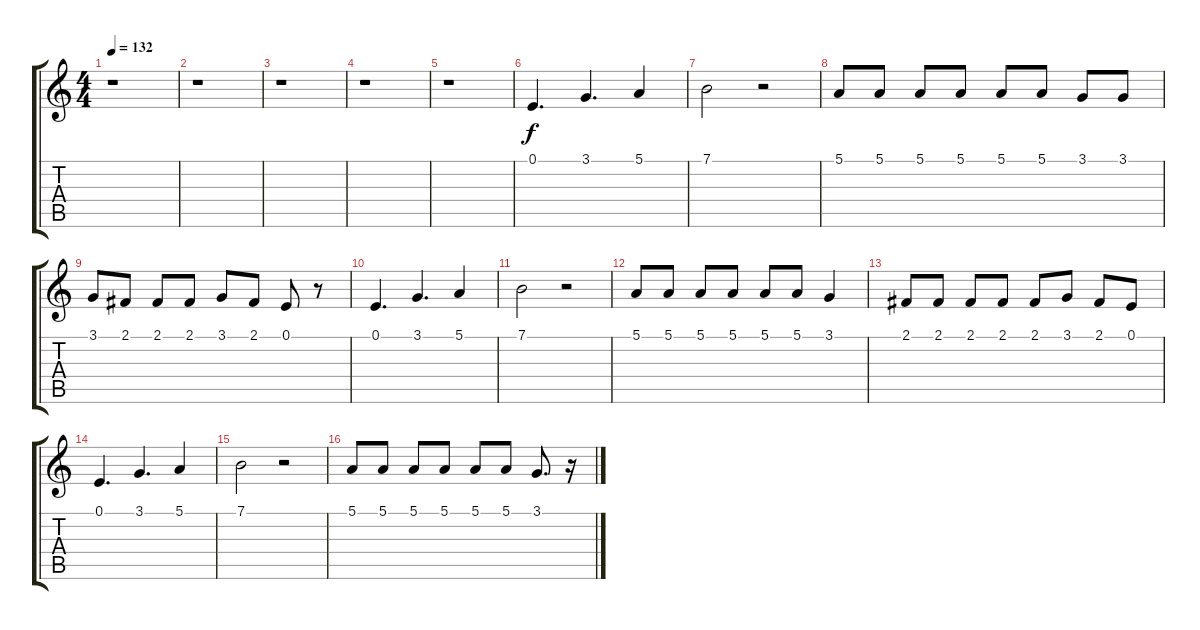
\track "" {instrument clarinet}
\staff {score tabs}
\tuning (E4 B3 G3 D3 A2 E2) {hide}
\ts (4 4)
\tempo 132
\clef g2
\ks c
r.1{dy f} |
r.1 |
r.1 |
r.1 |
r.1 |
0.1.4{d} 3.1.4{d} 5.1.4 |
7.1.2 r.2 |
5.1.8 5.1.8 5.1.8 5.1.8 5.1.8 5.1.8 3.1.8 3.1.8 |
3.1.8 2.1.8 2.1.8 2.1.8 3.1.8 2.1.8 0.1.8 r.8 |
0.1.4{d} 3.1.4{d} 5.1.4 |
7.1.2 r.2 |
5.1.8 5.1.8 5.1.8 5.1.8 5.1.8 5.1.8 3.1.4 |
2.1.8 2.1.8 2.1.8 2.1.8 2.1.8 3.1.8 2.1.8 0.1.8 |
0.1.4{d} 3.1.4{d} 5.1.4 |
7.1.2 r.2 |
5.1.8 5.1.8 5.1.8 5.1.8 5.1.8 5.1.8 3.1.8{d} r.16
